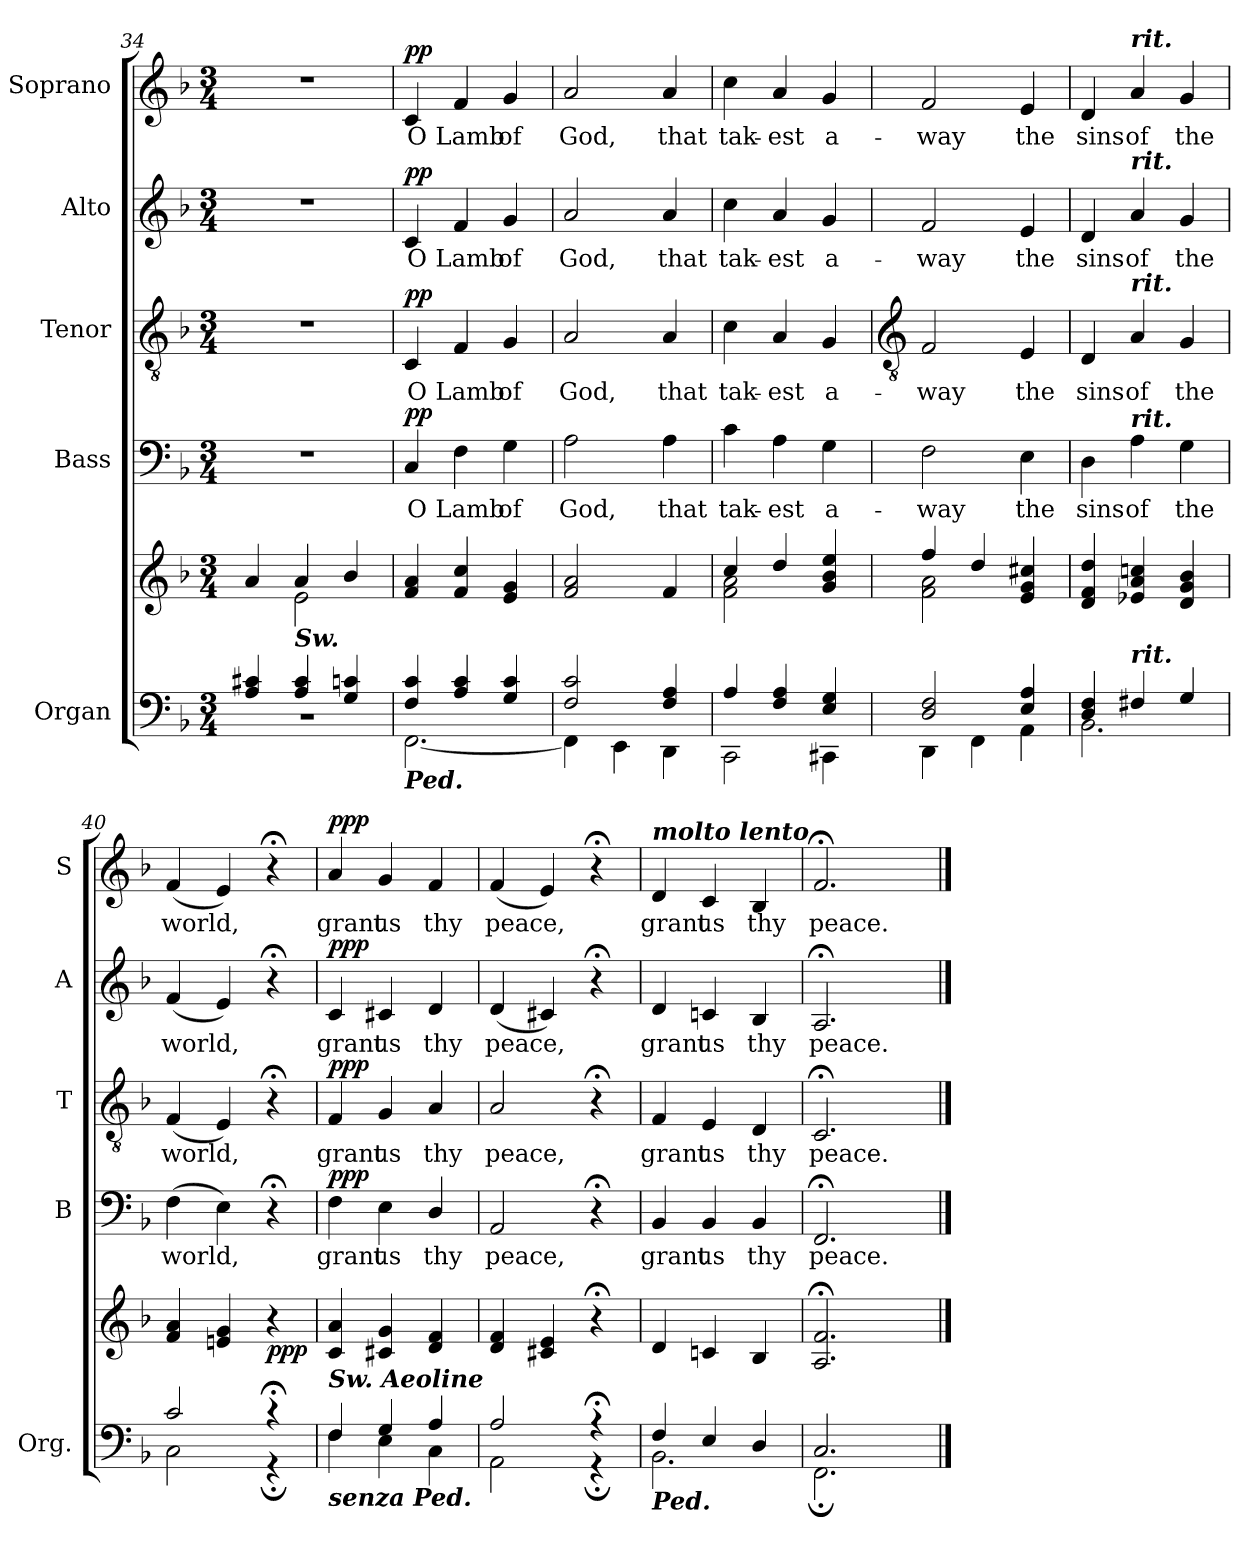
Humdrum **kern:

**kern	**kern	**dynam	**kern	**text	**dynam	**kern	**text	**dynam	**kern	**text	**dynam	**kern	**text	**dynam
*part5	*part5	*part5	*part4	*part4	*part4	*part3	*part3	*part3	*part2	*part2	*part2	*part1	*part1	*part1
*staff6	*staff5	*staff5/6	*staff4	*staff4	*staff4	*staff3	*staff3	*staff3	*staff2	*staff2	*staff2	*staff1	*staff1	*staff1
*I"Organ	*	*	*I"Bass	*	*	*I"Tenor	*	*	*I"Alto	*	*	*I"Soprano	*	*
*I'Org.	*	*	*I'B	*	*	*I'T	*	*	*I'A	*	*	*I'S	*	*
*clefF4	*clefG2	*	*clefF4	*	*	*clefGv2	*	*	*clefG2	*	*	*clefG2	*	*
*k[b-]	*k[b-]	*	*k[b-]	*	*	*k[b-]	*	*	*k[b-]	*	*	*k[b-]	*	*
*F:	*F:	*	*F:	*	*	*F:	*	*	*F:	*	*	*F:	*	*
*M3/4	*M3/4	*	*M3/4	*	*	*M3/4	*	*	*M3/4	*	*	*M3/4	*	*
=34	=34	=34	=34	=34	=34	=34	=34	=34	=34	=34	=34	=34	=34	=34
*^	*	*	*	*	*	*	*	*	*	*	*	*	*	*
!	!LO:N:vis=1	!	!	!LO:N:vis=1	!	!	!LO:N:vis=1	!	!	!LO:N:vis=1	!	!	!LO:N:vis=1	!	!
*	*	*^	*	*	*	*	*	*	*	*	*	*	*	*	*
4A/ 4c#X/	2.r	4a/	4ryy	.	2.r	.	.	2.r	.	.	2.r	.	.	2.r	.	.
!	!	!LO:TX:b:Bi:t=Sw.	!	!	!	!	!	!	!	!	!	!	!	!	!	!
4A/ 4c#/	.	4a/	2e\	.	.	.	.	.	.	.	.	.	.	.	.	.
4G/ 4cn/	.	4b-/	.	.	.	.	.	.	.	.	.	.	.	.	.	.
=35	=35	=35	=35	=35	=35	=35	=35	=35	=35	=35	=35	=35	=35	=35	=35	=35
!LO:TX:b:Bi:t=Ped.	!	!	!	!	!	!	!	!	!	!	!	!	!	!	!	!
!	!	!	!	!	!	!LO:LY:b	!LO:DY:b	!	!LO:LY:b	!LO:DY:b	!	!LO:LY:b	!LO:DY:b	!	!LO:LY:b	!LO:DY:b
4F/ 4c/	[2.FF\	4f/ 4a/	2ryy	.	4C	O	pp	4C	O	pp	4c	O	pp	4c	O	pp
!	!	!	!	!	!	!LO:LY:b	!	!	!LO:LY:b	!	!	!LO:LY:b	!	!	!LO:LY:b	!
4A/ 4c/	.	4f/ 4cc/	.	.	4F	Lamb	.	4F	Lamb	.	4f	Lamb	.	4f	Lamb	.
!	!	!	!	!	!	!LO:LY:b	!	!	!LO:LY:b	!	!	!LO:LY:b	!	!	!LO:LY:b	!
4G/ 4c/	.	4e/ 4g/	4ryy	.	4G	of	.	4G	of	.	4g	of	.	4g	of	.
=36	=36	=36	=36	=36	=36	=36	=36	=36	=36	=36	=36	=36	=36	=36	=36	=36
!	!	!	!	!	!	!LO:LY:b	!	!	!LO:LY:b	!	!	!LO:LY:b	!	!	!LO:LY:b	!
2F/ 2c/	4FF\]	2f/ 2a/	2ryy	.	2A	God,	.	2A	God,	.	2a	God,	.	2a	God,	.
.	4EE\	.	.	.	.	.	.	.	.	.	.	.	.	.	.	.
!	!	!	!	!	!	!LO:LY:b	!	!	!LO:LY:b	!	!	!LO:LY:b	!	!	!LO:LY:b	!
4F/ 4A/	4DD\	4f/	4ryy	.	4A	that	.	4A	that	.	4a	that	.	4a	that	.
=37	=37	=37	=37	=37	=37	=37	=37	=37	=37	=37	=37	=37	=37	=37	=37	=37
!	!	!	!	!	!	!LO:LY:b	!	!	!LO:LY:b	!	!	!LO:LY:b	!	!	!LO:LY:b	!
4A/	2CC\	4cc/	2f\ 2a\	.	4c	tak-	.	4c	tak-	.	4cc	tak-	.	4cc	tak-	.
!	!	!	!	!	!	!LO:LY:b	!	!	!LO:LY:b	!	!	!LO:LY:b	!	!	!LO:LY:b	!
4F/ 4A/	.	4dd/	.	.	4A	-est	.	4A	-est	.	4a	-est	.	4a	-est	.
!	!	!	!	!	!	!LO:LY:b	!	!	!LO:LY:b	!	!	!LO:LY:b	!	!	!LO:LY:b	!
4E/ 4G/	4CC#X\	4g/ 4b-/ 4ee/	4ryy	.	4G	a-	.	4G	a-	.	4g	a-	.	4g	a-	.
!!LO:LB:g=z
=38	=38	=38	=38	=38	=38	=38	=38	=38	=38	=38	=38	=38	=38	=38	=38	=38
*	*	*	*	*	*	*	*	*clefGv2	*	*	*	*	*	*	*	*
!	!	!	!	!	!	!LO:LY:b	!	!	!LO:LY:b	!	!	!LO:LY:b	!	!	!LO:LY:b	!
2D/ 2F/	4DD\	4ff/	2f\ 2a\	.	2F	-way	.	2F	-way	.	2f	-way	.	2f	-way	.
.	4FF\	4dd/	.	.	.	.	.	.	.	.	.	.	.	.	.	.
!	!	!	!	!	!	!LO:LY:b	!	!	!LO:LY:b	!	!	!LO:LY:b	!	!	!LO:LY:b	!
4E/ 4A/	4AA\	4e/ 4g/ 4cc#X/	4ryy	.	4E	the	.	4E	the	.	4e	the	.	4e	the	.
=39	=39	=39	=39	=39	=39	=39	=39	=39	=39	=39	=39	=39	=39	=39	=39	=39
!	!	!	!	!	!	!LO:LY:b	!	!	!LO:LY:b	!	!	!LO:LY:b	!	!	!LO:LY:b	!
4D/ 4F/	2.BB-\	4d/ 4f/ 4dd/	2ryy	.	4D	sins	.	4D	sins	.	4d	sins	.	4d	sins	.
!	!	!	!	!	!	!	!	!	!	!	!	!	!	!LO:TX:a:Bi:t=rit.	!	!
!	!	!	!	!	!	!	!	!	!	!	!LO:TX:a:Bi:t=rit.	!	!	!	!	!
!	!	!	!	!	!	!	!	!LO:TX:a:Bi:t=rit.	!	!	!	!	!	!	!	!
!	!	!	!	!	!LO:TX:a:Bi:t=rit.	!	!	!	!	!	!	!	!	!	!	!
!LO:TX:a:Bi:t=rit.	!	!	!	!	!	!	!	!	!	!	!	!	!	!	!	!
!	!	!	!	!	!	!LO:LY:b	!	!	!LO:LY:b	!	!	!LO:LY:b	!	!	!LO:LY:b	!
4F#X/	.	4e-X/ 4a/ 4ccn/	.	.	4A	of	.	4A	of	.	4a	of	.	4a	of	.
!	!	!	!	!	!	!LO:LY:b	!	!	!LO:LY:b	!	!	!LO:LY:b	!	!	!LO:LY:b	!
4G/	.	4d/ 4g/ 4b-/	4ryy	.	4G	the	.	4G	the	.	4g	the	.	4g	the	.
=40	=40	=40	=40	=40	=40	=40	=40	=40	=40	=40	=40	=40	=40	=40	=40	=40
!	!	!	!	!	!	!LO:LY:b	!	!	!LO:LY:b	!	!	!LO:LY:b	!	!	!LO:LY:b	!
2c/	2C\	4f/ 4a/	2ryy	.	(>4F	world,	.	(<4F	world,	.	(<4f	world,	.	(<4f	world,	.
.	.	4en/ 4g/	.	.	4E)	.	.	4E)	.	.	4e)	.	.	4e)	.	.
!	!	!	!	!LO:DY:b	!	!	!	!	!	!	!	!	!	!	!	!
4r;	4r;	4r	4ryy	ppp	4r;<	.	.	4r;<	.	.	4r;<	.	.	4r;<	.	.
=41	=41	=41	=41	=41	=41	=41	=41	=41	=41	=41	=41	=41	=41	=41	=41	=41
!LO:TX:a:Bi:t=Sw. Aeoline	!	!	!	!	!	!	!	!	!	!	!	!	!	!	!	!
!LO:TX:b:Bi:t=senza Ped.	!	!	!	!	!	!	!	!	!	!	!	!	!	!	!	!
!	!	!	!	!	!	!LO:LY:b	!LO:DY:b	!	!LO:LY:b	!LO:DY:b	!	!LO:LY:b	!LO:DY:b	!	!LO:LY:b	!LO:DY:b
4F/	4F\	4c/ 4a/	2ryy	.	4F	grant	ppp	4F	grant	ppp	4c	grant	ppp	4a	grant	ppp
!	!	!	!	!	!	!LO:LY:b	!	!	!LO:LY:b	!	!	!LO:LY:b	!	!	!LO:LY:b	!
4G/	4E\	4c#X/ 4g/	.	.	4E	us	.	4G	us	.	4c#X	us	.	4g	us	.
!	!	!	!	!	!	!LO:LY:b	!	!	!LO:LY:b	!	!	!LO:LY:b	!	!	!LO:LY:b	!
4A/	4C\	4d/ 4f/	4ryy	.	4D/	thy	.	4A	thy	.	4d	thy	.	4f	thy	.
=42	=42	=42	=42	=42	=42	=42	=42	=42	=42	=42	=42	=42	=42	=42	=42	=42
!	!	!	!	!	!	!LO:LY:b	!	!	!LO:LY:b	!	!	!LO:LY:b	!	!	!LO:LY:b	!
2A/	2AA\	4d/ 4f/	2ryy	.	2AA	peace,	.	2A	peace,	.	(<4d	peace,	.	(<4f	peace,	.
.	.	4c#X/ 4e/	.	.	.	.	.	.	.	.	4c#X)	.	.	4e)	.	.
4r;<	4r;<	4r;<	4ryy	.	4r;<	.	.	4r;<	.	.	4r;<	.	.	4r;<	.	.
=43	=43	=43	=43	=43	=43	=43	=43	=43	=43	=43	=43	=43	=43	=43	=43	=43
!	!	!	!	!	!	!	!	!	!	!	!	!	!	!LO:TX:a:Bi:t=molto lento	!	!
!LO:TX:b:Bi:t=Ped.	!	!	!	!	!	!	!	!	!	!	!	!	!	!	!	!
!	!	!	!	!	!	!LO:LY:b	!	!	!LO:LY:b	!	!	!LO:LY:b	!	!	!LO:LY:b	!
4F/	2.BB-\	4d/	2ryy	.	4BB-	grant	.	4F	grant	.	4d	grant	.	4d	grant	.
!	!	!	!	!	!	!LO:LY:b	!	!	!LO:LY:b	!	!	!LO:LY:b	!	!	!LO:LY:b	!
4E/	.	4cn/	.	.	4BB-	us	.	4E	us	.	4cn	us	.	4c	us	.
!	!	!	!	!	!	!LO:LY:b	!	!	!LO:LY:b	!	!	!LO:LY:b	!	!	!LO:LY:b	!
4D/	.	4B-/	4ryy	.	4BB-	thy	.	4D	thy	.	4B-	thy	.	4B-	thy	.
=44	=44	=44	=44	=44	=44	=44	=44	=44	=44	=44	=44	=44	=44	=44	=44	=44
!	!	!	!	!	!	!LO:LY:b	!	!	!LO:LY:b	!	!	!LO:LY:b	!	!	!LO:LY:b	!
2.C/	2.FF;\	2.A/;< 2.f/;<	2ryy	.	2.FF;<	peace.	.	2.C;<	peace.	.	2.A;<	peace.	.	2.f;<	peace.	.
.	.	.	4ryy	.	.	.	.	.	.	.	.	.	.	.	.	.
*v	*v	*	*	*	*	*	*	*	*	*	*	*	*	*	*	*
*	*v	*v	*	*	*	*	*	*	*	*	*	*	*	*	*
==	==	==	==	==	==	==	==	==	==	==	==	==	==	==
*-	*-	*-	*-	*-	*-	*-	*-	*-	*-	*-	*-	*-	*-	*-
